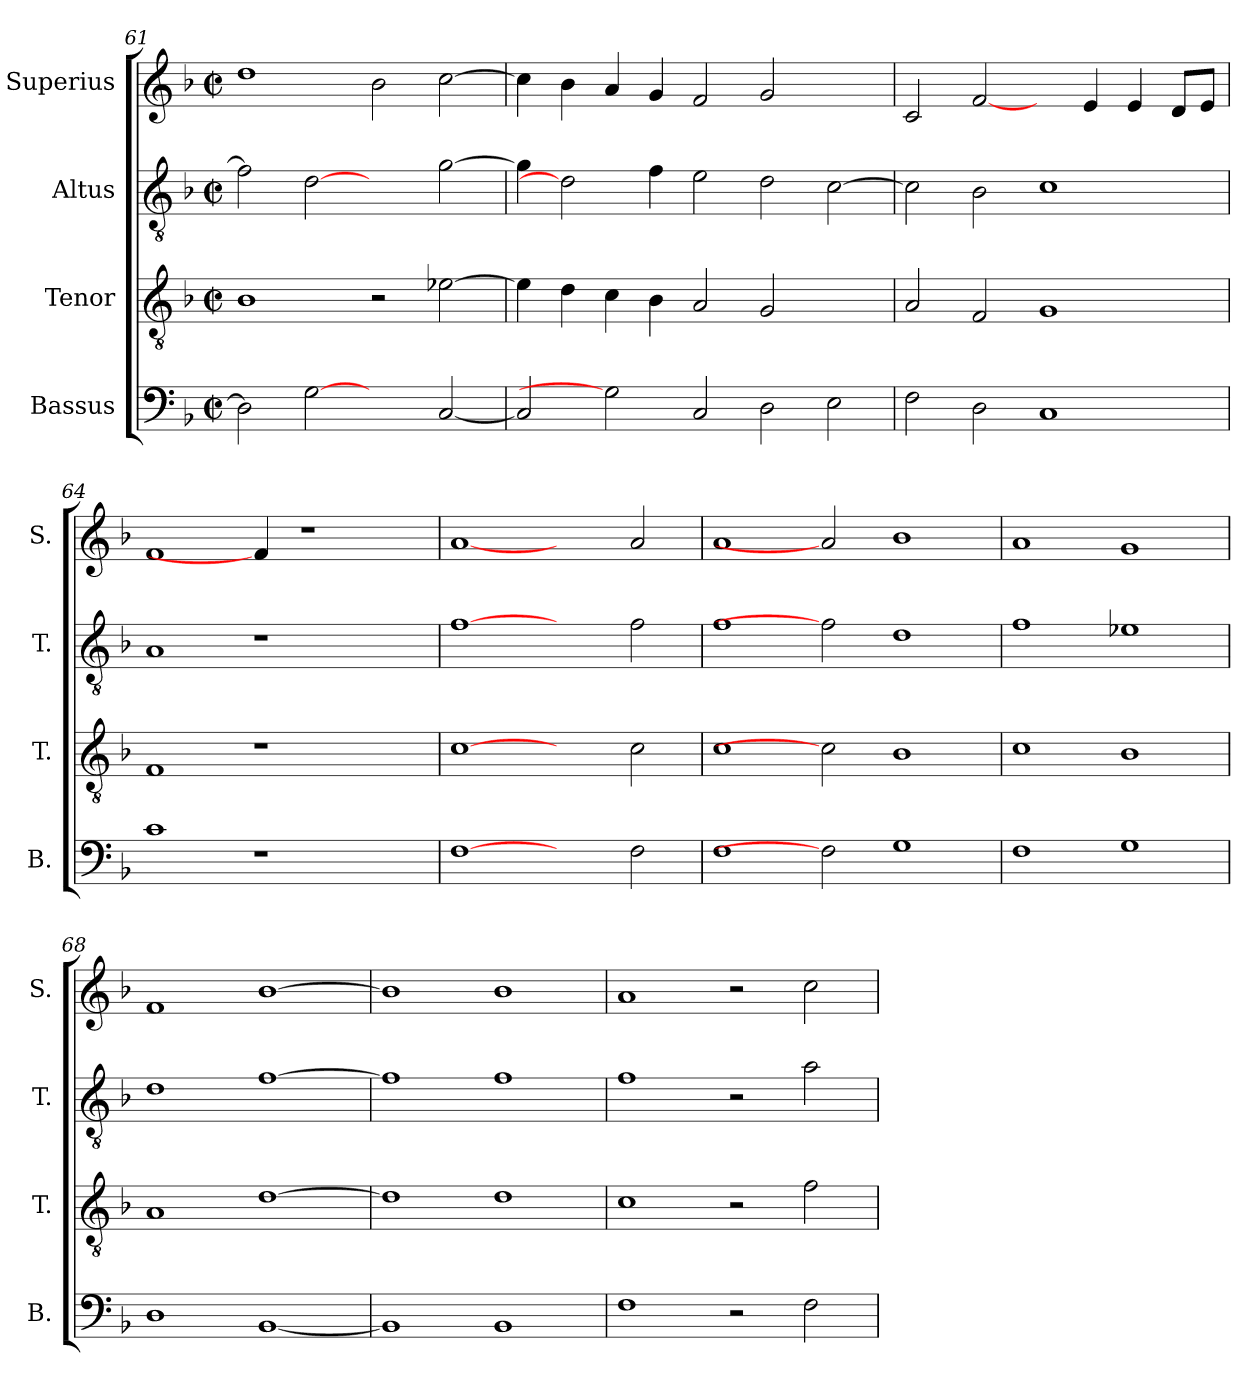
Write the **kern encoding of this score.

**kern	**kern	**kern	**kern
*part4	*part3	*part2	*part1
*staff4	*staff3	*staff2	*staff1
*I"Bassus	*I"Tenor	*I"Altus	*I"Superius
*I'B.	*I'T.	*I'T.	*I'S.
!!LO:LB:g=z
*clefF4	*clefGv2	*clefGv2	*clefG2
*	*ITrd7c12	*ITrd7c12	*
*k[b-]	*k[b-]	*k[b-]	*k[b-]
*F:	*F:	*F:	*F:
*M2/2	*M2/2	*M2/2	*M2/2
*met(c|)	*met(c|)	*met(c|)	*met(c|)
=61	=61	=61	=61
2Di\]	1BB-i	2Fi\]	1ddi
[2Gi	.	[2Di	.
2ryy	2r	2ryy	2b-i\
[<2Ci/	[>2E-Xi\	[>2Gi\	[>2cci\
=62	=62	=62	=62
2Ci/]	4E-i\]	4Gi\]	4cci\]
.	4Di\	2Di]	4b-i\
2Gi]	4Ci\	.	4ai/
.	4BB-i\	4Fi\	4gi/
2Ci/	2AAi/	2Ei\	2fi/
2Di\	2GGi/	2Di\	2gi/
2Ei\	2ryy	[>2Ci\	2ryy
=63	=63	=63	=63
2Fi\	2AAi/	2Ci\]	2ci/
2Di\	2FFi/	2BB-i\	[2fi/
1Ci	1GGi	1Ci	4ryy
.	.	.	4ei/
.	.	.	4ei/
.	.	.	8di/L
.	.	.	8ei/J
=64	=64	=64	=64
1ci	1FFi	1AAi	1fi
1r	1r	1r	4fi/]
.	.	.	1r
4ryy	4ryy	4ryy	.
=65	=65	=65	=65
[1Fi	[1Ci	[1Fi	[1ai
2ryy	2ryy	2ryy	2ryy
2Fi\	2Ci\	2Fi\	2ai/
=66	=66	=66	=66
1Fi	1Ci	1Fi	1ai
2Fi]	2Ci]	2Fi]	2ai]
1Gi	1BB-i	1Di	1b-i
!!LO:PB:g=z
=67	=67	=67	=67
1Fi	1Ci	1Fi	1ai
1Gi	1BB-i	1E-Xi	1gi
=68	=68	=68	=68
1Di	1AAi	1Di	1fi
[<1BB-i	[>1Di	[>1Fi	[>1b-i
=69	=69	=69	=69
1BB-i]	1Di]	1Fi]	1b-i]
1BB-i	1Di	1Fi	1b-i
=70	=70	=70	=70
1Fi	1Ci	1Fi	1ai
2r	2r	2r	2r
2Fi\	2Fi\	2Ai\	2cci\
=	=	=	=
*-	*-	*-	*-
